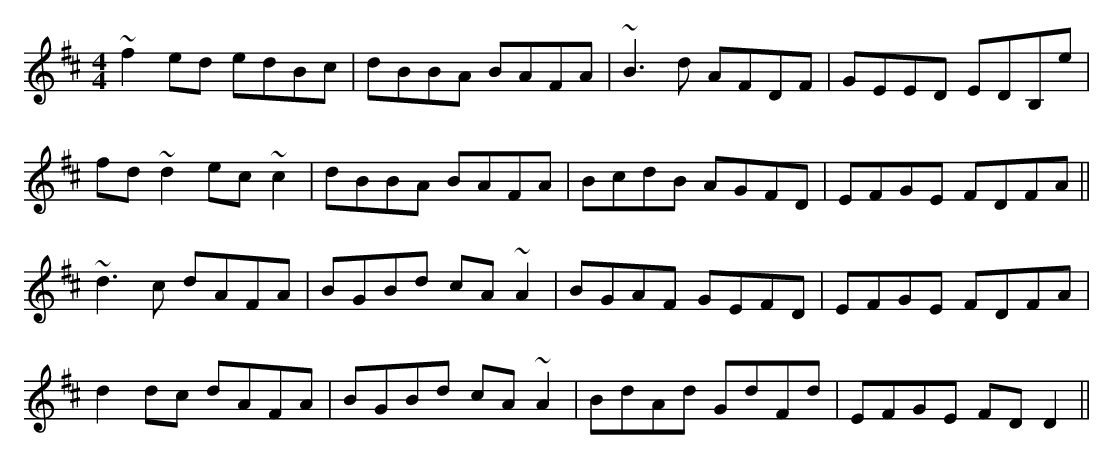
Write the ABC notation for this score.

X:1
M:4/4
K:D
~f2ed edBc|dBBA BAFA|~B3d AFDF|GEED EDB,e|
fd~d2 ec~c2|dBBA BAFA|BcdB AGFD|EFGE FDFA||
~d3c dAFA|BGBd cA~A2|BGAF GEFD|EFGE FDFA|
d2dc dAFA|BGBd cA~A2|BdAd GdFd|EFGE FDD2||
